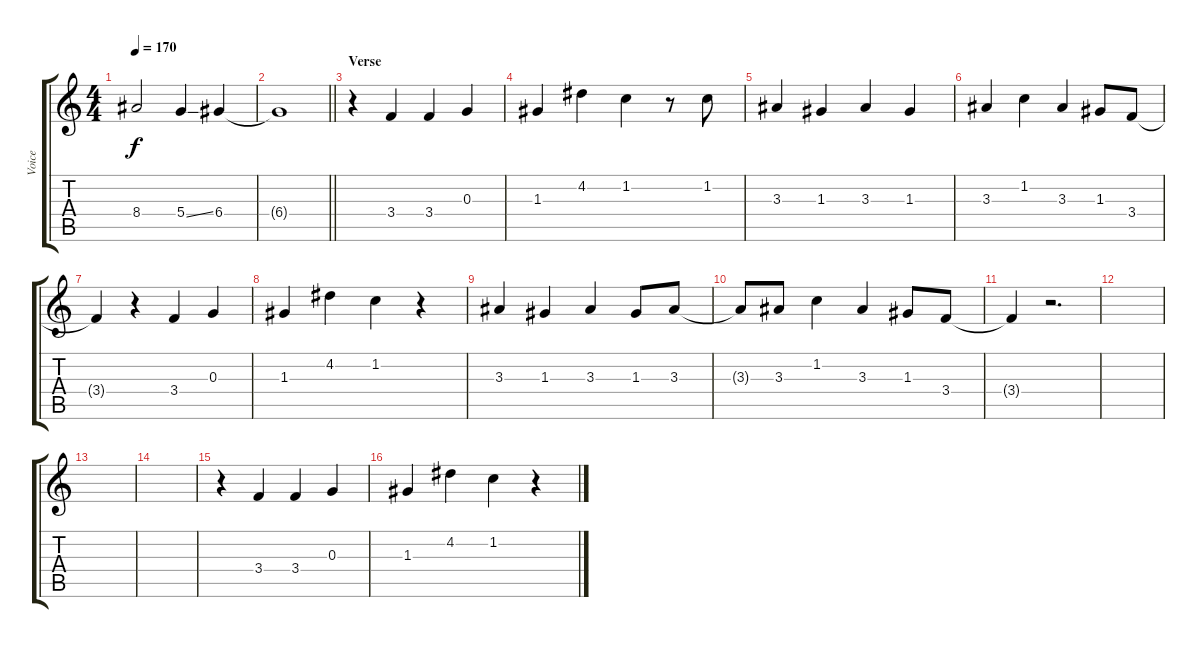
\track ("Voice" "Voice") {instrument drawbarorgan}
\staff {score tabs}
\tuning (E5 B4 G4 D4 A3 E3) {hide}
\ts (4 4)
\tempo 170
\clef g2
\ks c
8.4{t}.2{dy f} 5.4{ss}.4{txt " "} 6.4.4 |
\barLineRight lightlight
6.4{t}.1 |
\section ("" "Verse")
r.4 3.4.4{txt " "} 3.4.4 0.3.4 |
1.3.4 4.2.4 1.2.4 r.8 1.2.8{txt " "} |
3.3.4 1.3.4 3.3.4 1.3.4 |
3.3.4{txt " "} 1.2.4 3.3.4 1.3.8 3.4.8 |
3.4{t}.4 r.4 3.4.4{txt " "} 0.3.4 |
1.3.4 4.2.4 1.2.4 r.4 |
3.3.4{txt " "} 1.3.4 3.3.4 1.3.8 3.3.8 |
3.3{t}.8 3.3.8{txt " "} 1.2.4 3.3.4 1.3.8 3.4.8 |
3.4{t}.4 r.2{d} |
|
|
|
r.4 3.4.4{txt " "} 3.4.4 0.3.4 |
1.3.4{txt " "} 4.2.4 1.2.4 r.4
